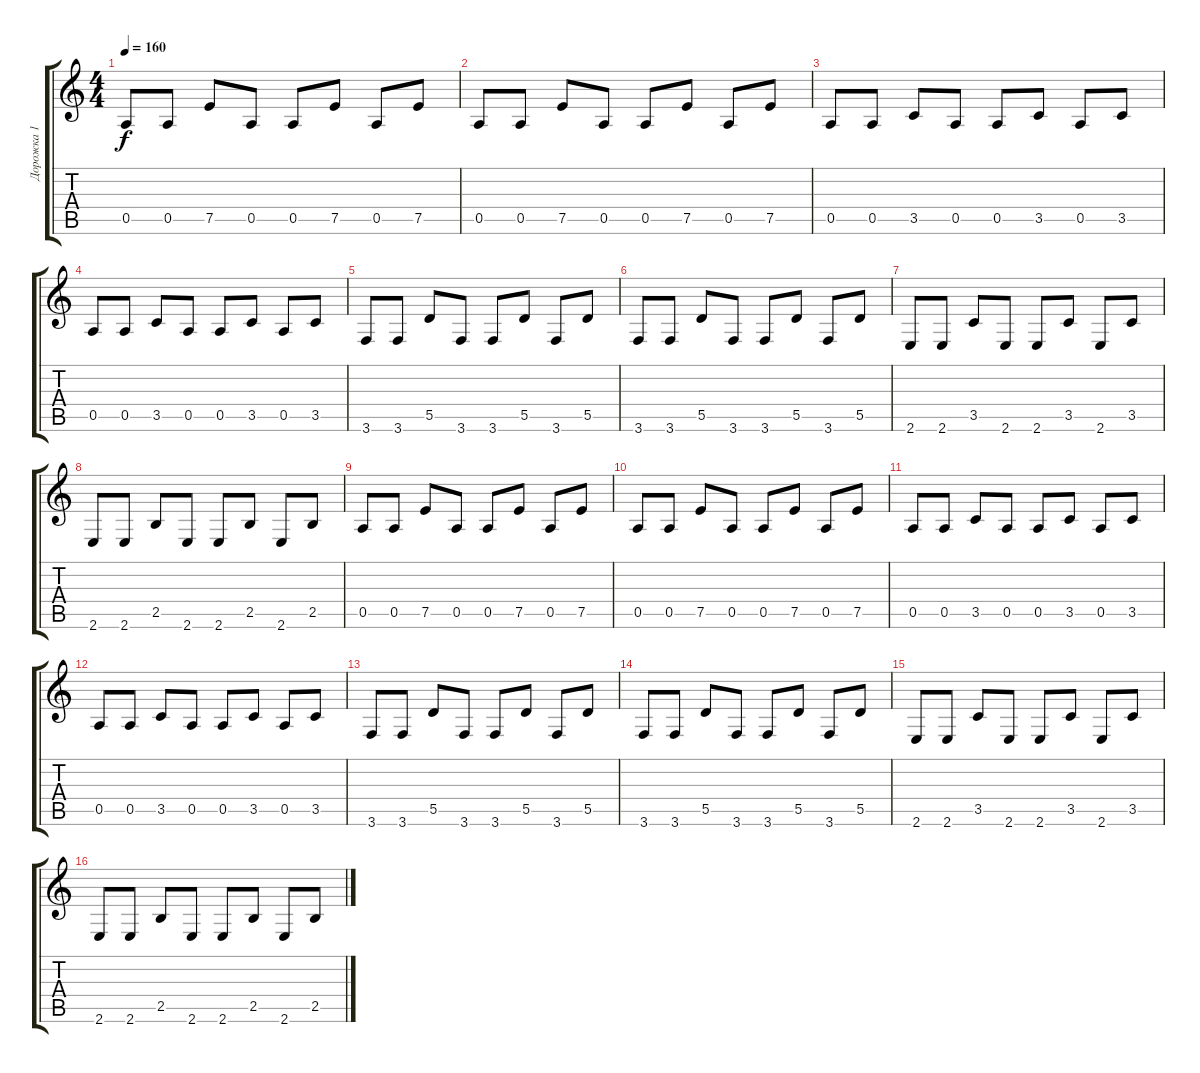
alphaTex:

\track ("Дорожка 1" "Дорожка 1") {instrument distortionguitar}
\staff {score tabs}
\tuning (E4 B3 G3 D3 A2 D2) {hide}
\ts (4 4)
\tempo 160
\clef g2
\ks c
0.5.8{dy f} 0.5.8 7.5.8 0.5.8 0.5.8 7.5.8 0.5.8 7.5.8 |
0.5.8 0.5.8 7.5.8 0.5.8 0.5.8 7.5.8 0.5.8 7.5.8 |
0.5.8 0.5.8 3.5.8 0.5.8 0.5.8 3.5.8 0.5.8 3.5.8 |
0.5.8 0.5.8 3.5.8 0.5.8 0.5.8 3.5.8 0.5.8 3.5.8 |
3.6.8 3.6.8 5.5.8 3.6.8 3.6.8 5.5.8 3.6.8 5.5.8 |
3.6.8 3.6.8 5.5.8 3.6.8 3.6.8 5.5.8 3.6.8 5.5.8 |
2.6.8 2.6.8 3.5.8 2.6.8 2.6.8 3.5.8 2.6.8 3.5.8 |
2.6.8 2.6.8 2.5.8 2.6.8 2.6.8 2.5.8 2.6.8 2.5.8 |
0.5.8 0.5.8 7.5.8 0.5.8 0.5.8 7.5.8 0.5.8 7.5.8 |
0.5.8 0.5.8 7.5.8 0.5.8 0.5.8 7.5.8 0.5.8 7.5.8 |
0.5.8 0.5.8 3.5.8 0.5.8 0.5.8 3.5.8 0.5.8 3.5.8 |
0.5.8 0.5.8 3.5.8 0.5.8 0.5.8 3.5.8 0.5.8 3.5.8 |
3.6.8 3.6.8 5.5.8 3.6.8 3.6.8 5.5.8 3.6.8 5.5.8 |
3.6.8 3.6.8 5.5.8 3.6.8 3.6.8 5.5.8 3.6.8 5.5.8 |
2.6.8 2.6.8 3.5.8 2.6.8 2.6.8 3.5.8 2.6.8 3.5.8 |
2.6.8 2.6.8 2.5.8 2.6.8 2.6.8 2.5.8 2.6.8 2.5.8
